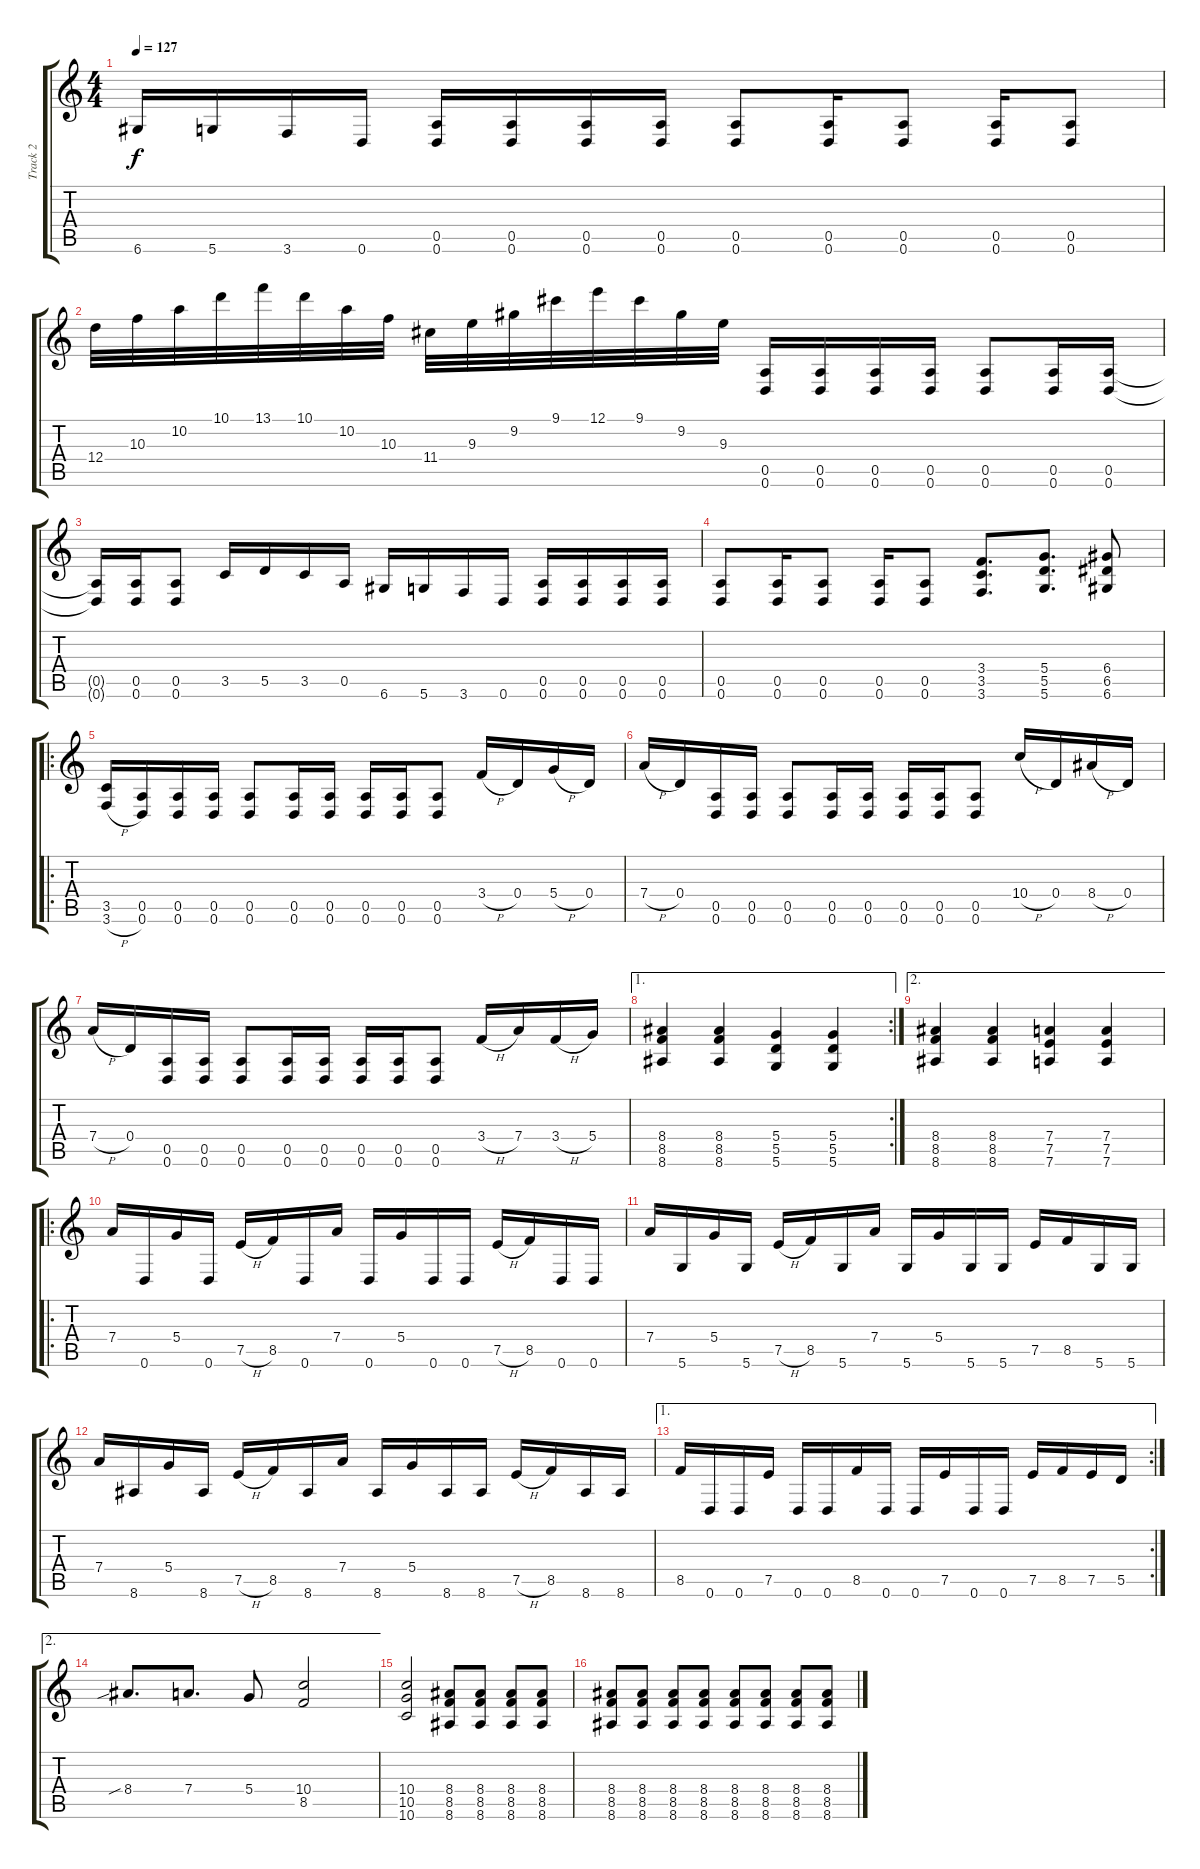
\track ("Track 2" "Track 2") {instrument overdrivenguitar}
\staff {score tabs}
\tuning (E4 B3 G3 D3 A2 D2) {hide}
\ts (4 4)
\tempo 127
\clef g2
\ks c
6.6.16{dy f} 5.6.16 3.6.16 0.6.16 (0.5 0.6).16 (0.5 0.6).16 (0.5 0.6).16 (0.5 0.6).16 (0.5 0.6).8 (0.5 0.6).16 (0.5 0.6).8 (0.5 0.6).16 (0.5 0.6).8 |
12.4.32 10.3.32 10.2.32 10.1.32 13.1.32 10.1.32 10.2.32 10.3.32 11.4.32 9.3.32 9.2.32 9.1.32 12.1.32 9.1.32 9.2.32 9.3.32 (0.5 0.6).16 (0.5 0.6).16 (0.5 0.6).16 (0.5 0.6).16 (0.5 0.6).8 (0.5 0.6).16 (0.5 0.6).16 |
(0.5{t} 0.6{t}).16 (0.5 0.6).16 (0.5 0.6).8 3.5.16 5.5.16 3.5.16 0.5.16 6.6.16 5.6.16 3.6.16 0.6.16 (0.5 0.6).16 (0.5 0.6).16 (0.5 0.6).16 (0.5 0.6).16 |
(0.5 0.6).8 (0.5 0.6).16 (0.5 0.6).8 (0.5 0.6).16 (0.5 0.6).8 (3.4 3.5 3.6).8{d} (5.4 5.5 5.6).8{d} (6.4 6.5 6.6).8 |
\ro
(3.5 3.6{h}).16 (0.5 0.6).16 (0.5 0.6).16 (0.5 0.6).16 (0.5 0.6).8 (0.5 0.6).16 (0.5 0.6).16 (0.5 0.6).16 (0.5 0.6).16 (0.5 0.6).8 3.4{h}.16 0.4.16 5.4{h}.16 0.4.16 |
7.4{h}.16 0.4.16 (0.5 0.6).16 (0.5 0.6).16 (0.5 0.6).8 (0.5 0.6).16 (0.5 0.6).16 (0.5 0.6).16 (0.5 0.6).16 (0.5 0.6).8 10.4{h}.16 0.4.16 8.4{h}.16 0.4.16 |
7.4{h}.16 0.4.16 (0.5 0.6).16 (0.5 0.6).16 (0.5 0.6).8 (0.5 0.6).16 (0.5 0.6).16 (0.5 0.6).16 (0.5 0.6).16 (0.5 0.6).8 3.4{h}.16 7.4.16 3.4{h}.16 5.4.16 |
\ae 1
\rc 2
(8.4 8.5 8.6).4 (8.4 8.5 8.6).4 (5.4 5.5 5.6).4 (5.4 5.5 5.6).4 |
\ae 2
(8.4 8.5 8.6).4 (8.4 8.5 8.6).4 (7.4 7.5 7.6).4 (7.4 7.5 7.6).4 |
\ro
7.4.16 0.6.16 5.4.16 0.6.16 7.5{h}.16 8.5.16 0.6.16 7.4.16 0.6.16 5.4.16 0.6.16 0.6.16 7.5{h}.16 8.5.16 0.6.16 0.6.16 |
7.4.16 5.6.16 5.4.16 5.6.16 7.5{h}.16 8.5.16 5.6.16 7.4.16 5.6.16 5.4.16 5.6.16 5.6.16 7.5.16 8.5.16 5.6.16 5.6.16 |
7.4.16 8.6.16 5.4.16 8.6.16 7.5{h}.16 8.5.16 8.6.16 7.4.16 8.6.16 5.4.16 8.6.16 8.6.16 7.5{h}.16 8.5.16 8.6.16 8.6.16 |
\ae 1
\rc 2
8.5.16 0.6.16 0.6.16 7.5.16 0.6.16 0.6.16 8.5.16 0.6.16 0.6.16 7.5.16 0.6.16 0.6.16 7.5.16 8.5.16 7.5.16 5.5.16 |
\ae 2
8.4{sib}.8{d} 7.4.8{d} 5.4.8 (10.4 8.5).2 |
(10.4 10.5 10.6).2 (8.4 8.5 8.6).8 (8.4 8.5 8.6).8 (8.4 8.5 8.6).8 (8.4 8.5 8.6).8 |
(8.4 8.5 8.6).8 (8.4 8.5 8.6).8 (8.4 8.5 8.6).8 (8.4 8.5 8.6).8 (8.4 8.5 8.6).8 (8.4 8.5 8.6).8 (8.4 8.5 8.6).8 (8.4 8.5 8.6).8
